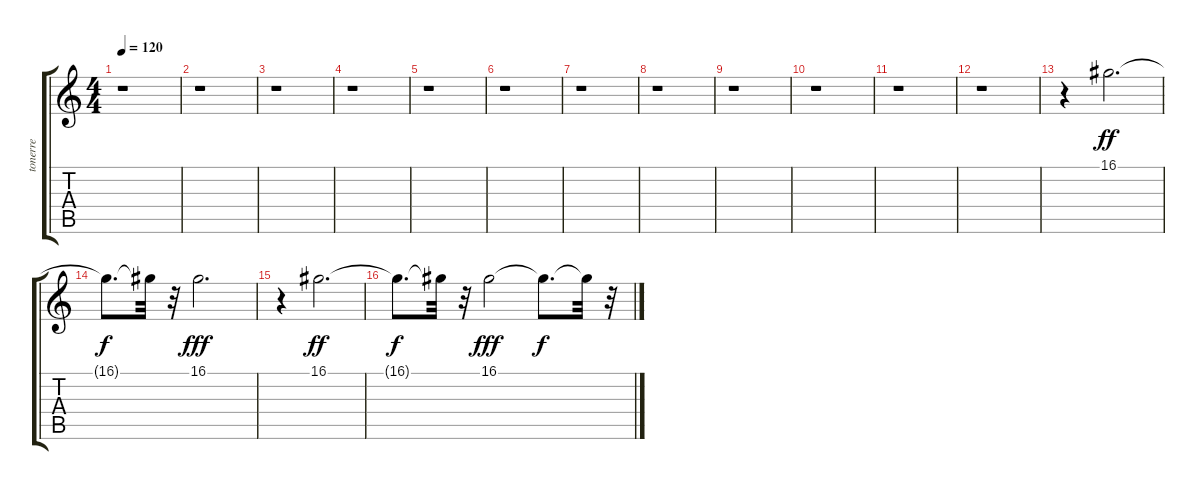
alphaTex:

\track ("tonerre" "tonerre") {instrument acousticgrandpiano}
\staff {score tabs}
\tuning (E4 B3 G3 D3 A2 E2) {hide}
\ts (4 4)
\tempo 120
\clef g2
\ks c
r.1{dy fff} |
r.1 |
r.1 |
r.1 |
r.1 |
r.1 |
r.1 |
r.1 |
r.1 |
r.1 |
r.1 |
r.1 |
r.4 16.1.2{d dy ff instrument gunshot} |
16.1{t}.8{d dy f} 16.1{t}.32 r.32 16.1.2{d dy fff instrument gunshot} |
r.4 16.1.2{d dy ff instrument gunshot} |
16.1{t}.8{d dy f} 16.1{t}.32 r.32 16.1.2{dy fff instrument gunshot} 16.1{t}.8{d dy f} 16.1{t}.32 r.32
